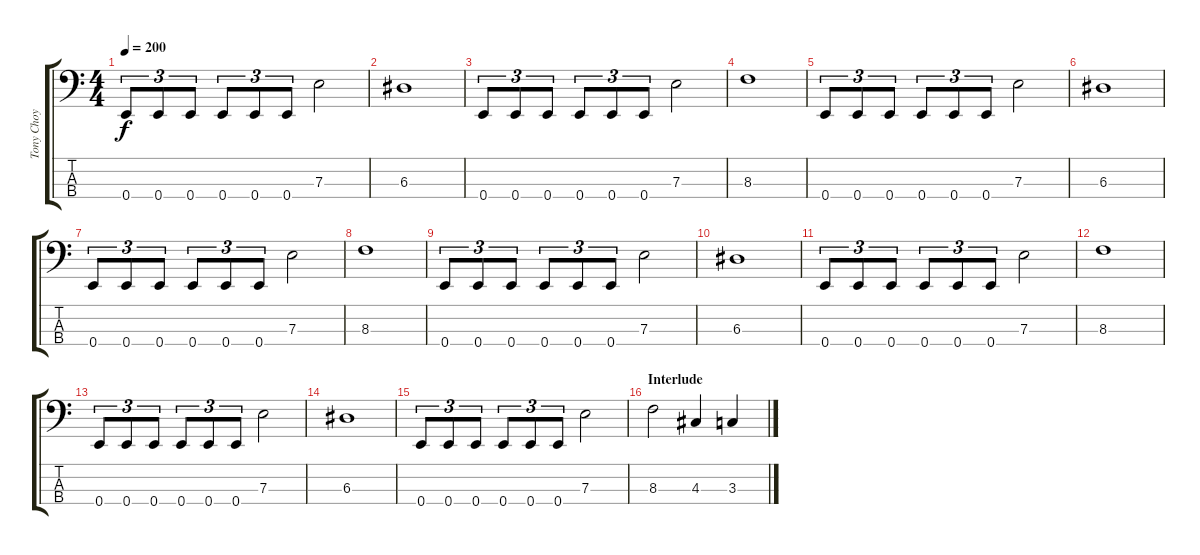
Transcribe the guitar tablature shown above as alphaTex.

\track ("Tony Choy " "Tony Choy ") {instrument electricbasspick}
\staff {score tabs}
\tuning (G2 D2 A1 E1) {hide}
\ts (4 4)
\tempo 200
\clef f4
\ks c
0.4.8{tu (3 2) dy f} 0.4.8{tu (3 2)} 0.4.8{tu (3 2)} 0.4.8{tu (3 2)} 0.4.8{tu (3 2)} 0.4.8{tu (3 2)} 7.3.2 |
6.3.1 |
0.4.8{tu (3 2)} 0.4.8{tu (3 2)} 0.4.8{tu (3 2)} 0.4.8{tu (3 2)} 0.4.8{tu (3 2)} 0.4.8{tu (3 2)} 7.3.2 |
8.3.1 |
0.4.8{tu (3 2)} 0.4.8{tu (3 2)} 0.4.8{tu (3 2)} 0.4.8{tu (3 2)} 0.4.8{tu (3 2)} 0.4.8{tu (3 2)} 7.3.2 |
6.3.1 |
0.4.8{tu (3 2)} 0.4.8{tu (3 2)} 0.4.8{tu (3 2)} 0.4.8{tu (3 2)} 0.4.8{tu (3 2)} 0.4.8{tu (3 2)} 7.3.2 |
8.3.1 |
0.4.8{tu (3 2)} 0.4.8{tu (3 2)} 0.4.8{tu (3 2)} 0.4.8{tu (3 2)} 0.4.8{tu (3 2)} 0.4.8{tu (3 2)} 7.3.2 |
6.3.1 |
0.4.8{tu (3 2)} 0.4.8{tu (3 2)} 0.4.8{tu (3 2)} 0.4.8{tu (3 2)} 0.4.8{tu (3 2)} 0.4.8{tu (3 2)} 7.3.2 |
8.3.1 |
0.4.8{tu (3 2)} 0.4.8{tu (3 2)} 0.4.8{tu (3 2)} 0.4.8{tu (3 2)} 0.4.8{tu (3 2)} 0.4.8{tu (3 2)} 7.3.2 |
6.3.1 |
0.4.8{tu (3 2)} 0.4.8{tu (3 2)} 0.4.8{tu (3 2)} 0.4.8{tu (3 2)} 0.4.8{tu (3 2)} 0.4.8{tu (3 2)} 7.3.2 |
\section ("" "Interlude")
8.3.2 4.3.4 3.3.4
